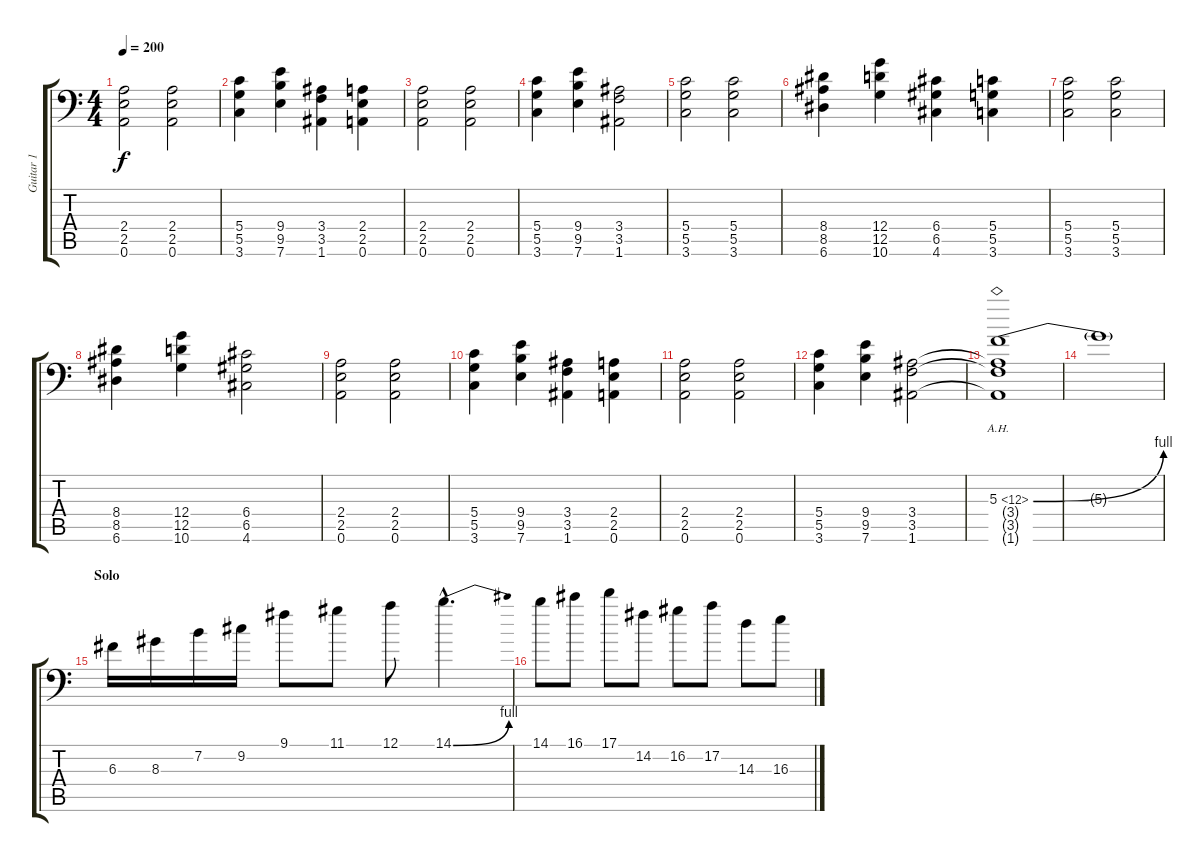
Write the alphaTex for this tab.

\track ("Guitar 1" "Guitar 1") {instrument overdrivenguitar}
\staff {score tabs}
\tuning (A3 E3 C3 G2 D2 A1) {hide}
\ts (4 4)
\tempo 200
\clef f4
\ks c
(2.4 2.5 0.6).2{dy f} (2.4 2.5 0.6).2 |
(5.4 5.5 3.6).4 (9.4 9.5 7.6).4 (3.4 3.5 1.6).4 (2.4 2.5 0.6).4 |
(2.4 2.5 0.6).2 (2.4 2.5 0.6).2 |
(5.4 5.5 3.6).4 (9.4 9.5 7.6).4 (3.4 3.5 1.6).2 |
(5.4 5.5 3.6).2 (5.4 5.5 3.6).2 |
(8.4 8.5 6.6).4 (12.4 12.5 10.6).4 (6.4 6.5 4.6).4 (5.4 5.5 3.6).4 |
(5.4 5.5 3.6).2 (5.4 5.5 3.6).2 |
(8.4 8.5 6.6).4 (12.4 12.5 10.6).4 (6.4 6.5 4.6).2 |
(2.4 2.5 0.6).2 (2.4 2.5 0.6).2 |
(5.4 5.5 3.6).4 (9.4 9.5 7.6).4 (3.4 3.5 1.6).4 (2.4 2.5 0.6).4 |
(2.4 2.5 0.6).2 (2.4 2.5 0.6).2 |
(5.4 5.5 3.6).4 (9.4 9.5 7.6).4 (3.4 3.5 1.6).2 |
(5.3{be (bend 0 0 60 4) ah 7} 3.4{t} 3.5{t} 1.6{t}).1{instrument guitarharmonics} |
5.3{t}.1 |
\section ("" "Solo")
6.3.16{instrument electricguitarjazz} 8.3.16 7.2.16 9.2.16 9.1.8 11.1.8 12.1.8 14.1{be (bend 0 0 60 4) hac}.4{d} |
14.1.8 16.1.8 17.1.8 14.2.8 16.2.8 17.2.8 14.3.8 16.3.8
